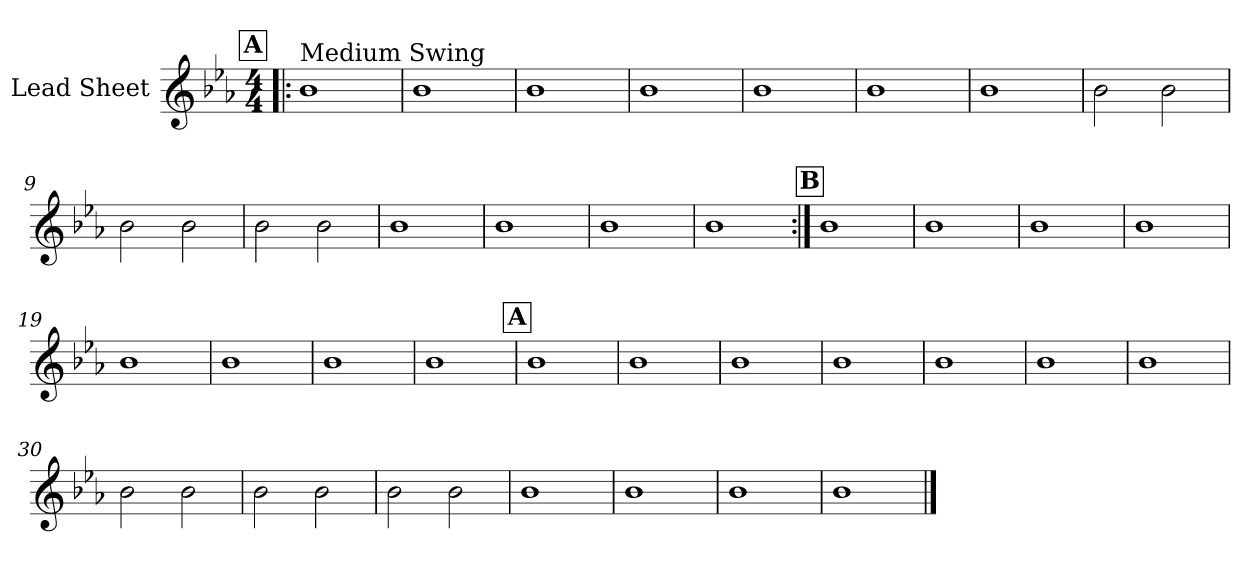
**kern
*part1
*staff1
*I"Lead Sheet
*clefG2
*k[b-e-a-]
*c:
*M4/4
!!LO:REH:place=s1:a:fs=14:t=A
=1!|:
!LO:TX:a:t=Medium Swing
1b-
=2
1b-
=3
1b-
=4
1b-
!!LO:LB:g=z
=5
1b-
=6
1b-
=7
1b-
=8
2b-\
2b-\
!!LO:LB:g=z
=9
2b-\
2b-\
=10
2b-\
2b-\
=11
1b-
=12
1b-
!!LO:LB:g=z
=13
1b-
=14
1b-
!!LO:REH:place=s1:a:fs=14:t=B
=15:|!
1b-
=16
1b-
!!LO:LB:g=z
=17
1b-
=18
1b-
=19
1b-
=20
1b-
!!LO:LB:g=z
=21
1b-
=22
1b-
!!LO:REH:place=s1:a:fs=14:t=A
=23
1b-
=24
1b-
!!LO:LB:g=z
=25
1b-
=26
1b-
=27
1b-
=28
1b-
!!LO:LB:g=z
=29
1b-
=30
2b-\
2b-\
=31
2b-\
2b-\
=32
2b-\
2b-\
!!LO:LB:g=z
=33
1b-
=34
1b-
=35
1b-
=36
1b-
==
*-
